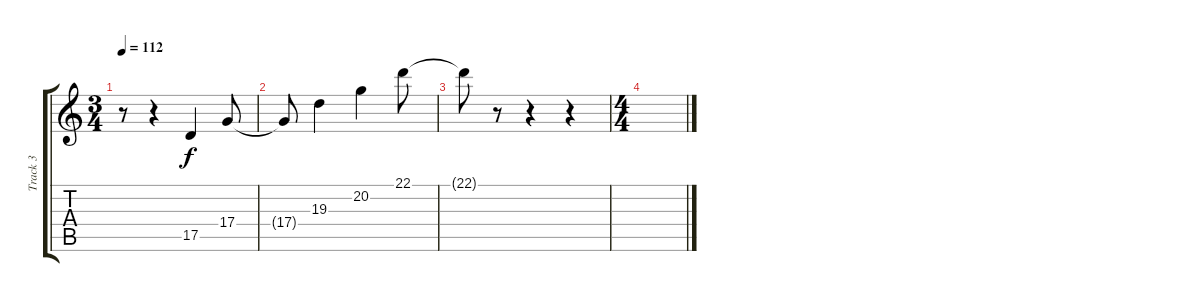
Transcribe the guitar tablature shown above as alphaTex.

\track ("Track 3" "Track 3") {instrument musicbox}
\staff {score tabs}
\tuning (E4 B3 G3 D3 A2 E2) {hide}
\ts (3 4)
\tempo 112
\clef g2
\ks c
r.8{dy f instrument musicbox} r.4 17.5.4 17.4.8 |
17.4{t}.8 19.3.4 20.2.4 22.1.8 |
22.1{t}.8 r.8 r.4 r.4 |
\ts (4 4)
